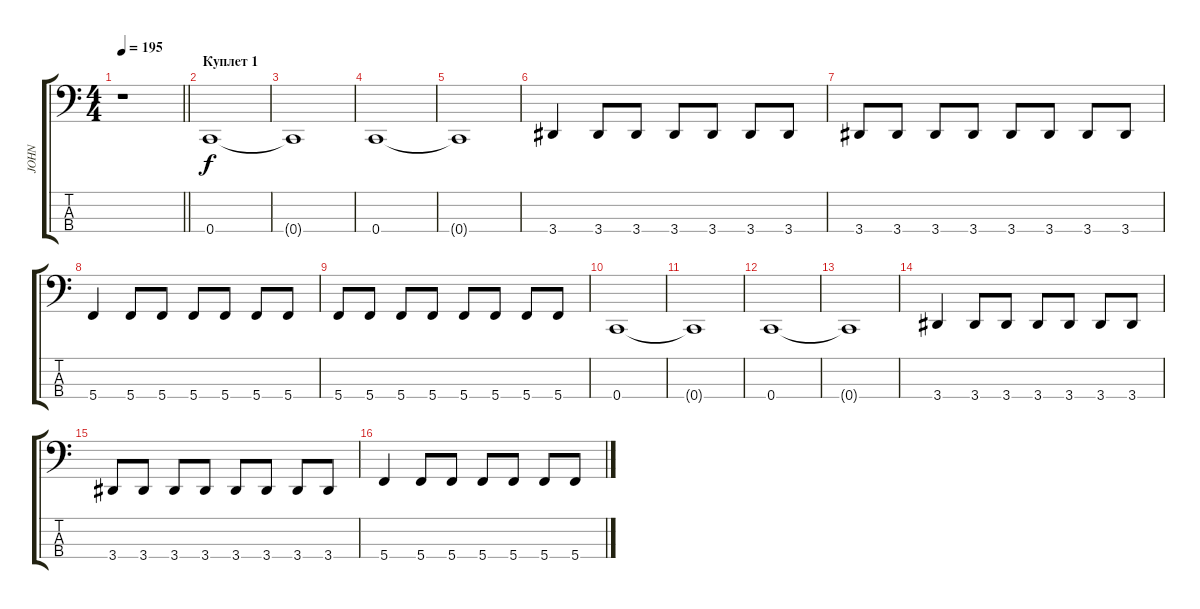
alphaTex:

\track ("JOHN" "JOHN") {instrument electricbasspick}
\staff {score tabs}
\tuning (F2 C2 G1 C1) {hide}
\ts (4 4)
\tempo 195
\clef f4
\barLineRight lightlight
\ks c
r.1{dy f} |
\section ("" "Куплет 1")
0.4.1 |
0.4{t}.1 |
0.4.1 |
0.4{t}.1 |
3.4.4 3.4.8 3.4.8 3.4.8 3.4.8 3.4.8 3.4.8 |
3.4.8 3.4.8 3.4.8 3.4.8 3.4.8 3.4.8 3.4.8 3.4.8 |
5.4.4 5.4.8 5.4.8 5.4.8 5.4.8 5.4.8 5.4.8 |
5.4.8 5.4.8 5.4.8 5.4.8 5.4.8 5.4.8 5.4.8 5.4.8 |
0.4.1 |
0.4{t}.1 |
0.4.1 |
0.4{t}.1 |
3.4.4 3.4.8 3.4.8 3.4.8 3.4.8 3.4.8 3.4.8 |
3.4.8 3.4.8 3.4.8 3.4.8 3.4.8 3.4.8 3.4.8 3.4.8 |
5.4.4 5.4.8 5.4.8 5.4.8 5.4.8 5.4.8 5.4.8
